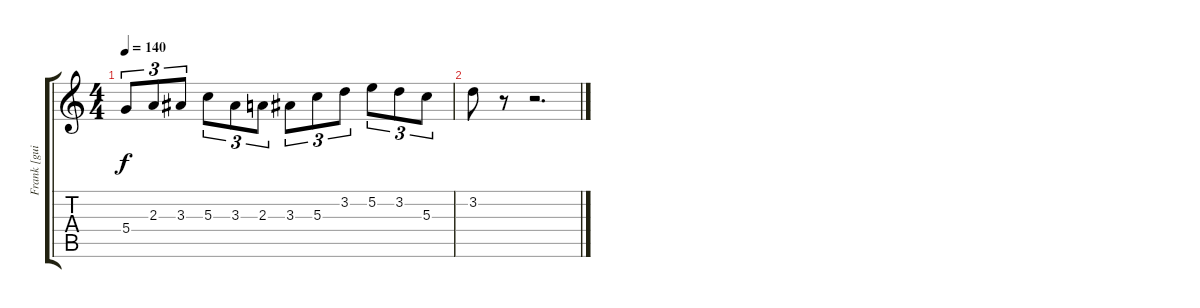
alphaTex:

\track ("Frank [guitarra]" "Frank [gui") {instrument overdrivenguitar}
\staff {score tabs}
\tuning (E4 B3 G3 D3 A2 E2) {hide}
\ts (4 4)
\tempo 140
\clef g2
\ks c
5.4.8{tu (3 2) dy f} 2.3.8{tu (3 2)} 3.3.8{tu (3 2)} 5.3.8{tu (3 2)} 3.3.8{tu (3 2)} 2.3.8{tu (3 2)} 3.3.8{tu (3 2)} 5.3.8{tu (3 2)} 3.2.8{tu (3 2)} 5.2.8{tu (3 2)} 3.2.8{tu (3 2)} 5.3.8{tu (3 2)} |
3.2.8 r.8 r.2{d}
